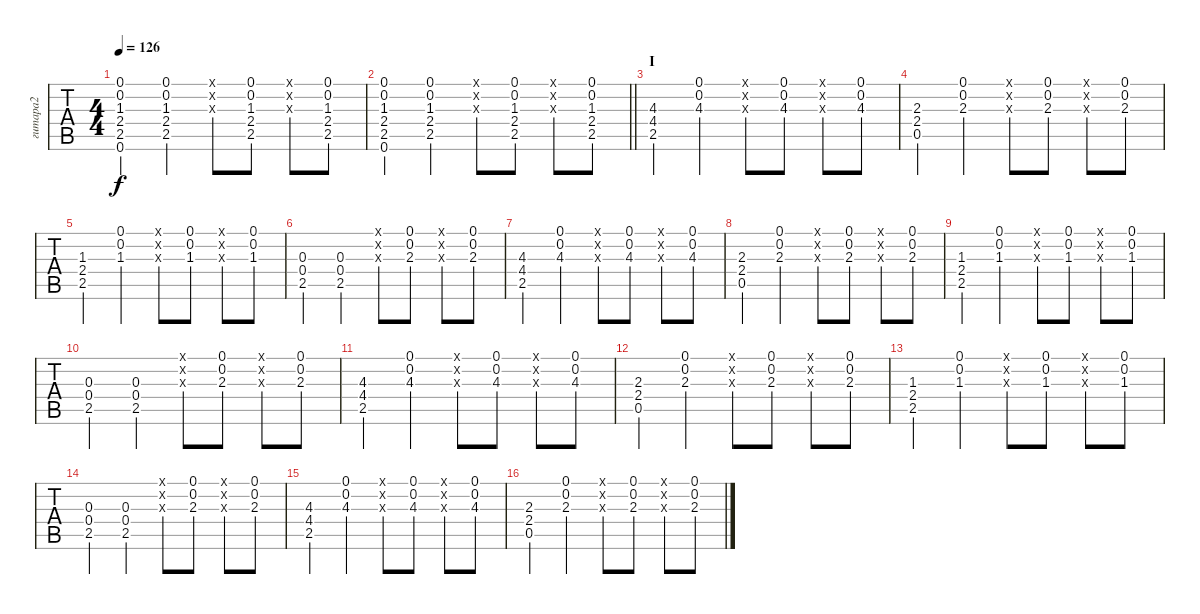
\track ("гитара2" "гитара2") {instrument electricguitarclean}
\staff {tabs}
\tuning (E4 B3 G3 D3 A2 E2) {hide}
\ts (4 4)
\tempo 126
\clef g2
\ks d
(0.1 0.2 1.3 2.4 2.5 0.6).4{dy f} (0.1 0.2 1.3 2.4 2.5).4 (0.1{x} 0.2{x} 0.3{x}).8 (0.1 0.2 1.3 2.4 2.5).8 (0.1{x} 0.2{x} 0.3{x}).8 (0.1 0.2 1.3 2.4 2.5).8 |
\barLineRight lightlight
(0.1 0.2 1.3 2.4 2.5 0.6).4 (0.1 0.2 1.3 2.4 2.5).4 (0.1{x} 0.2{x} 0.3{x}).8 (0.1 0.2 1.3 2.4 2.5).8 (0.1{x} 0.2{x} 0.3{x}).8 (0.1 0.2 1.3 2.4 2.5).8 |
\section ("" "I")
(4.3 4.4 2.5).4 (0.1 0.2 4.3).4 (0.1{x} 0.2{x} 0.3{x}).8 (0.1 0.2 4.3).8 (0.1{x} 0.2{x} 0.3{x}).8 (0.1 0.2 4.3).8 |
(2.3 2.4 0.5).4 (0.1 0.2 2.3).4 (0.1{x} 0.2{x} 0.3{x}).8 (0.1 0.2 2.3).8 (0.1{x} 0.2{x} 0.3{x}).8 (0.1 0.2 2.3).8 |
(1.3 2.4 2.5).4 (0.1 0.2 1.3).4 (0.1{x} 0.2{x} 0.3{x}).8 (0.1 0.2 1.3).8 (0.1{x} 0.2{x} 0.3{x}).8 (0.1 0.2 1.3).8 |
(0.3 0.4 2.5).4 (0.3 0.4 2.5).4 (0.1{x} 0.2{x} 0.3{x}).8 (0.1 0.2 2.3).8 (0.1{x} 0.2{x} 0.3{x}).8 (0.1 0.2 2.3).8 |
(4.3 4.4 2.5).4 (0.1 0.2 4.3).4 (0.1{x} 0.2{x} 0.3{x}).8 (0.1 0.2 4.3).8 (0.1{x} 0.2{x} 0.3{x}).8 (0.1 0.2 4.3).8 |
(2.3 2.4 0.5).4 (0.1 0.2 2.3).4 (0.1{x} 0.2{x} 0.3{x}).8 (0.1 0.2 2.3).8 (0.1{x} 0.2{x} 0.3{x}).8 (0.1 0.2 2.3).8 |
(1.3 2.4 2.5).4 (0.1 0.2 1.3).4 (0.1{x} 0.2{x} 0.3{x}).8 (0.1 0.2 1.3).8 (0.1{x} 0.2{x} 0.3{x}).8 (0.1 0.2 1.3).8 |
(0.3 0.4 2.5).4 (0.3 0.4 2.5).4 (0.1{x} 0.2{x} 0.3{x}).8 (0.1 0.2 2.3).8 (0.1{x} 0.2{x} 0.3{x}).8 (0.1 0.2 2.3).8 |
(4.3 4.4 2.5).4 (0.1 0.2 4.3).4 (0.1{x} 0.2{x} 0.3{x}).8 (0.1 0.2 4.3).8 (0.1{x} 0.2{x} 0.3{x}).8 (0.1 0.2 4.3).8 |
(2.3 2.4 0.5).4 (0.1 0.2 2.3).4 (0.1{x} 0.2{x} 0.3{x}).8 (0.1 0.2 2.3).8 (0.1{x} 0.2{x} 0.3{x}).8 (0.1 0.2 2.3).8 |
(1.3 2.4 2.5).4 (0.1 0.2 1.3).4 (0.1{x} 0.2{x} 0.3{x}).8 (0.1 0.2 1.3).8 (0.1{x} 0.2{x} 0.3{x}).8 (0.1 0.2 1.3).8 |
(0.3 0.4 2.5).4 (0.3 0.4 2.5).4 (0.1{x} 0.2{x} 0.3{x}).8 (0.1 0.2 2.3).8 (0.1{x} 0.2{x} 0.3{x}).8 (0.1 0.2 2.3).8 |
(4.3 4.4 2.5).4 (0.1 0.2 4.3).4 (0.1{x} 0.2{x} 0.3{x}).8 (0.1 0.2 4.3).8 (0.1{x} 0.2{x} 0.3{x}).8 (0.1 0.2 4.3).8 |
(2.3 2.4 0.5).4 (0.1 0.2 2.3).4 (0.1{x} 0.2{x} 0.3{x}).8 (0.1 0.2 2.3).8 (0.1{x} 0.2{x} 0.3{x}).8 (0.1 0.2 2.3).8
